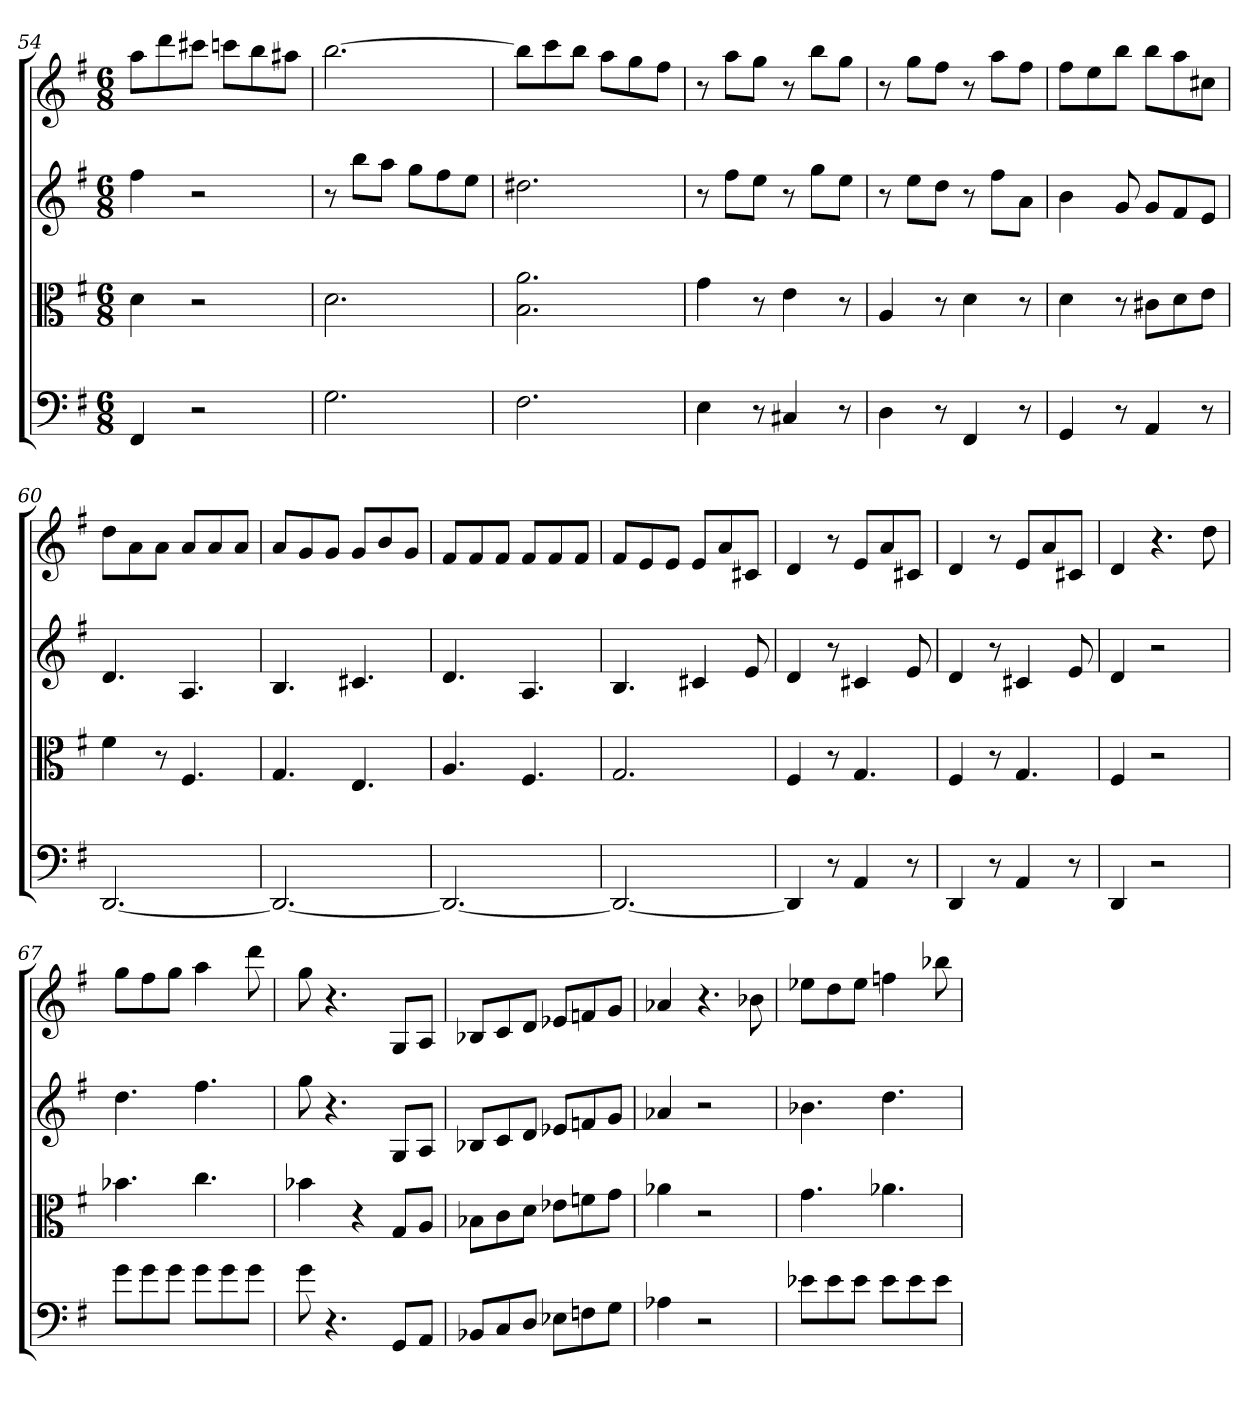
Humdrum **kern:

**kern	**kern	**kern	**kern
*part4	*part3	*part2	*part1
*staff4	*staff3	*staff2	*staff1
*clefF4	*clefC3	*	*
*k[f#]	*k[f#]	*k[f#]	*k[f#]
*G:	*G:	*G:	*G:
*M6/8	*M6/8	*M6/8	*M6/8
=54	=54	=54	=54
4FF#	4d	4ff#	8aaL
.	.	.	8ddd
2r	2r	2r	8ccc#XJ
.	.	.	8cccnL
.	.	.	8bb
.	.	.	8aa#XJ
=55	=55	=55	=55
2.G	2.d	8r	[2.bb
.	.	8bbL	.
.	.	8aaJ	.
.	.	8ggL	.
.	.	8ff#	.
.	.	8eeJ	.
=56	=56	=56	=56
2.F#	2.B 2.a	2.dd#X	8bbL]
.	.	.	8ccc
.	.	.	8bbJ
.	.	.	8aaL
.	.	.	8gg
.	.	.	8ff#J
=57	=57	=57	=57
4E	4g	8r	8r
.	.	8ff#L	8aaL
8r	8r	8eeJ	8ggJ
4C#X	4e	8r	8r
.	.	8ggL	8bbL
8r	8r	8eeJ	8ggJ
=58	=58	=58	=58
4D	4A	8r	8r
.	.	8eeL	8ggL
8r	8r	8ddJ	8ff#J
4FF#	4d	8r	8r
.	.	8ff#L	8aaL
8r	8r	8aJ	8ff#J
=59	=59	=59	=59
4GG	4d	4b	8ff#L
.	.	.	8ee
8r	8r	8g	8bbJ
4AA	8c#X\L	8gL	8bbL
.	8d\	8f#	8aa
8r	8e\J	8eJ	8cc#XJ
=60	=60	=60	=60
[2.DD	4f#	4.d	8ddL
.	.	.	8a
.	8r	.	8aJ
.	4.F#	4.A	8aL
.	.	.	8a
.	.	.	8aJ
=61	=61	=61	=61
2.DD_	4.G	4.B	8aL
.	.	.	8g
.	.	.	8gJ
.	4.E	4.c#X	8gL
.	.	.	8b
.	.	.	8gJ
=62	=62	=62	=62
2.DD_	4.A	4.d	8f#L
.	.	.	8f#
.	.	.	8f#J
.	4.F#	4.A	8f#L
.	.	.	8f#
.	.	.	8f#J
=63	=63	=63	=63
2.DD_	2.G	4.B	8f#L
.	.	.	8e
.	.	.	8eJ
.	.	4c#X	8eL
.	.	.	8a
.	.	8e	8c#XJ
=64	=64	=64	=64
4DD]	4F#	4d	4d
8r	8r	8r	8r
4AA	4.G	4c#X	8eL
.	.	.	8a
8r	.	8e	8c#XJ
=65	=65	=65	=65
4DD	4F#	4d	4d
8r	8r	8r	8r
4AA	4.G	4c#X	8eL
.	.	.	8a
8r	.	8e	8c#XJ
=66	=66	=66	=66
4DD	4F#	4d	4d
2r	2r	2r	4.r
.	.	.	8dd
=67	=67	=67	=67
8g\L	4.b-X	4.dd	8ggL
8g\	.	.	8ff#
8g\J	.	.	8ggJ
8g\L	4.cc	4.ff#	4aa
8g\	.	.	.
8g\J	.	.	8ddd
=68	=68	=68	=68
8g	4b-X	8gg	8gg
4.r	.	4.r	4.r
.	4r	.	.
8GG/L	8G/L	8GL	8GL
8AA/J	8A/J	8AJ	8AJ
=69	=69	=69	=69
8BB-X/L	8B-X\L	8B-XL	8B-XL
8C/	8c\	8c	8c
8D/J	8d\J	8dJ	8dJ
8E-X\L	8e-X\L	8e-XL	8e-XL
8Fn\	8fn\	8fn	8fn
8G\J	8g\J	8gJ	8gJ
=70	=70	=70	=70
4A-X	4a-X	4a-X	4a-X
2r	2r	2r	4.r
.	.	.	8b-X
=71	=71	=71	=71
8e-X\L	4.g	4.b-X	8ee-XL
8e-\	.	.	8dd
8e-\J	.	.	8ee-J
8e-\L	4.a-X	4.dd	4ffn
8e-\	.	.	.
8e-\J	.	.	8bb-X
=	=	=	=
*-	*-	*-	*-
